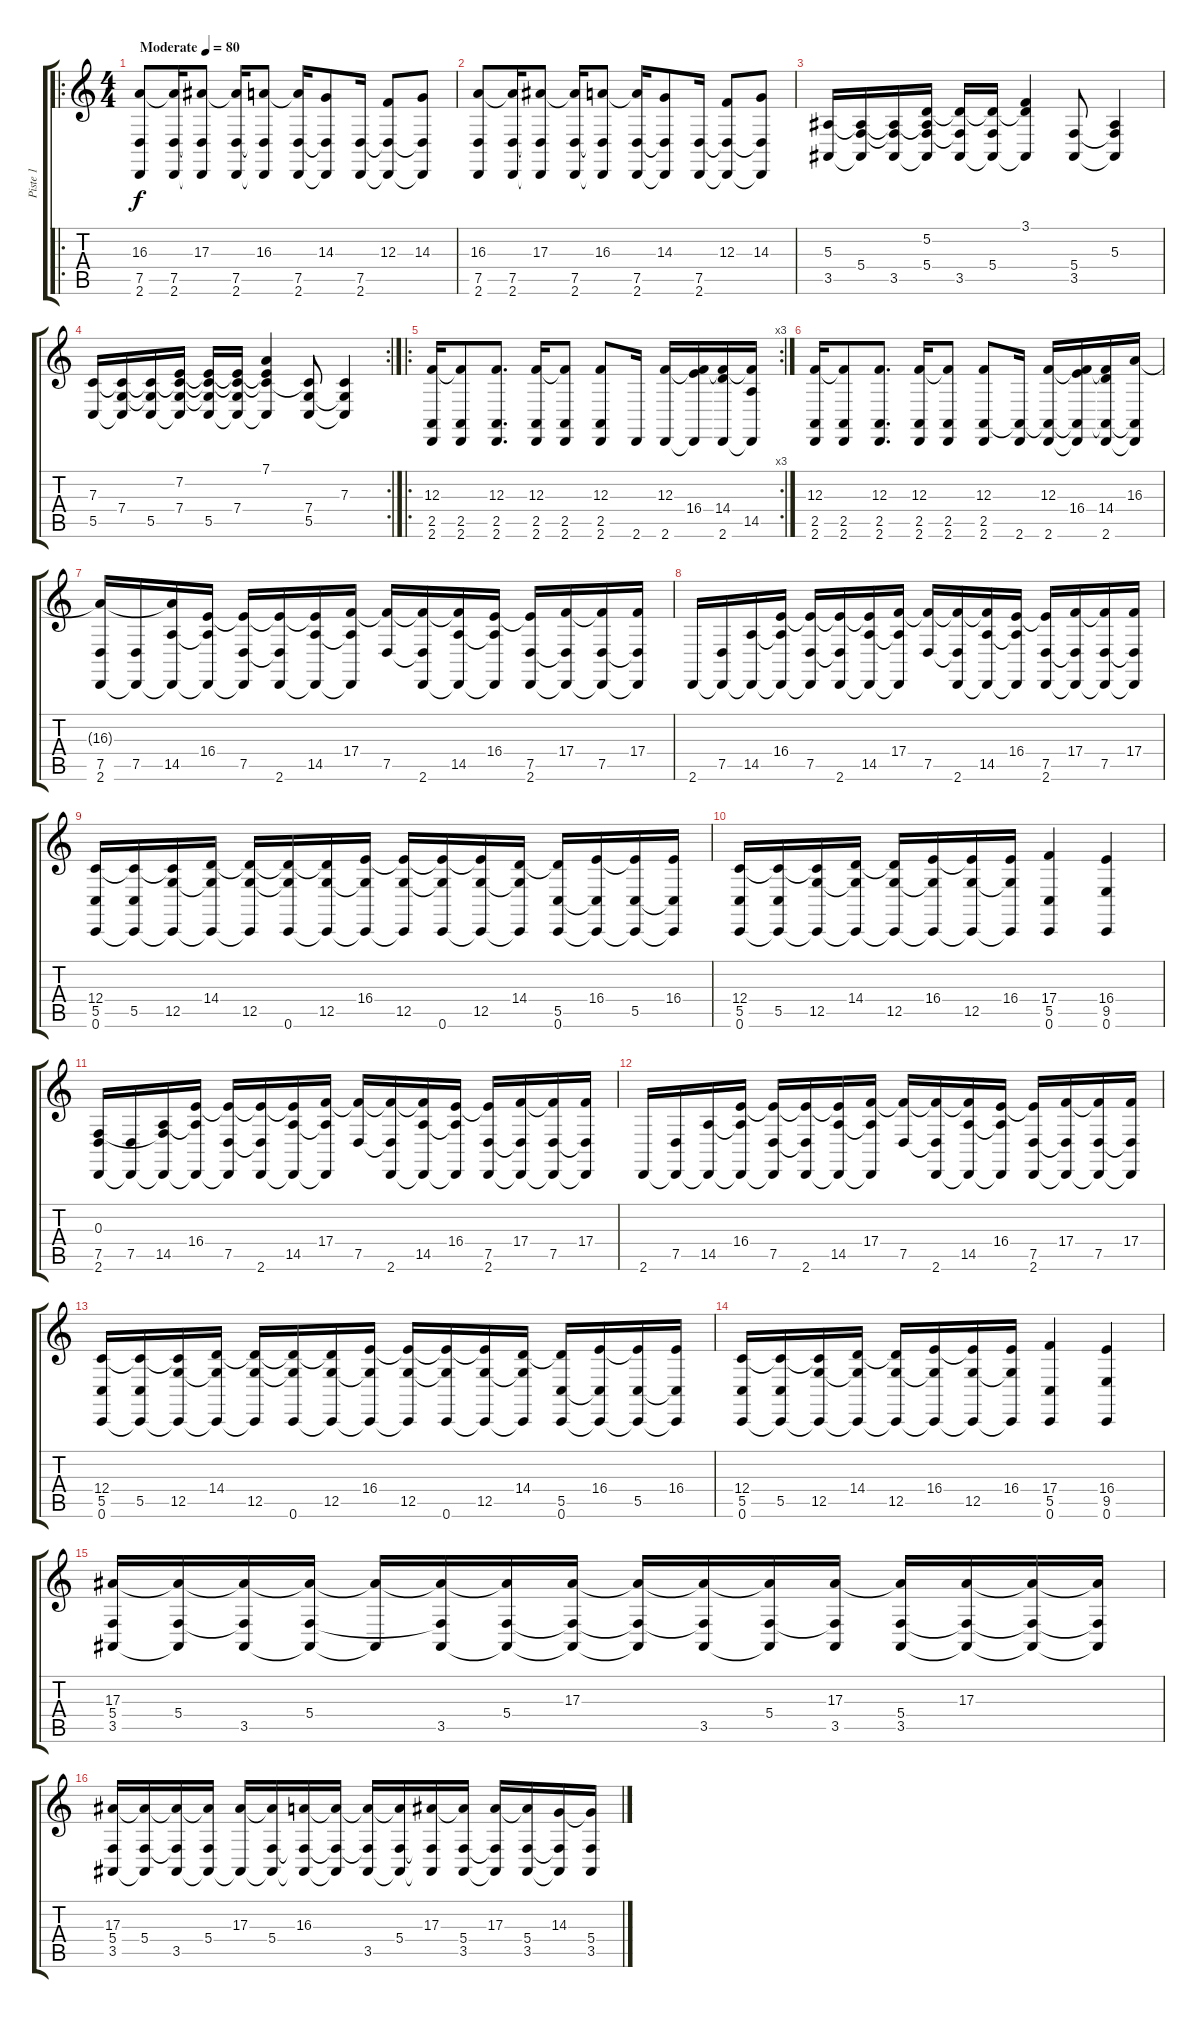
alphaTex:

\track ("Piste 1" "Piste 1") {instrument acousticgrandpiano}
\staff {score tabs}
\tuning (D4 A3 F3 C3 G2 C2) {hide}
\ro
\ts (4 4)
\tempo (80 "Moderate")
\clef g2
\ks c
(16.3 7.5 2.6).8{dy f instrument acousticgrandpiano} (16.3{t} 7.5 2.6).16 (17.3 7.5{t} 2.6{t}).8 (17.3{t} 7.5 2.6).16 (16.3 7.5{t} 2.6{t}).8 (16.3{t} 7.5 2.6).16 (14.3 7.5{t} 2.6{t}).8 (7.5 2.6).16 (12.3 7.5{t} 2.6{t}).8 (14.3 7.5{t} 2.6{t}).8 |
(16.3 7.5 2.6).8 (16.3{t} 7.5 2.6).16 (17.3 7.5{t} 2.6{t}).8 (17.3{t} 7.5 2.6).16 (16.3 7.5{t} 2.6{t}).8 (16.3{t} 7.5 2.6).16 (14.3 7.5{t} 2.6{t}).8 (7.5 2.6).16 (12.3 7.5{t} 2.6{t}).8 (14.3 7.5{t} 2.6{t}).8 |
(5.3 3.5).16 (5.3{t} 5.4 3.5{t}).16 (5.3{t} 5.4{t} 3.5).16 (5.2 5.3{t} 5.4 3.5{t}).16 (5.2{t} 5.4{t} 3.5).16 (5.2{t} 5.4 3.5{t}).16 (3.1 5.2{t} 3.5{t}).4 (5.4 3.5).8 (5.3 5.4{t} 3.5{t}).4 |
\rc 2
(7.3 5.5).16 (7.3{t} 7.4 5.5{t}).16 (7.3{t} 7.4{t} 5.5).16 (7.2 7.3{t} 7.4 5.5{t}).16 (7.2{t} 7.3{t} 7.4{t} 5.5).16 (7.2{t} 7.3{t} 7.4 5.5{t}).16 (7.1 7.2{t} 7.3{t} 5.5{t}).4 (7.3{t} 7.4 5.5).8 (7.3 7.4{t} 5.5{t}).4 |
\ro
\rc 3
(12.3 2.5 2.6).16 (12.3{t} 2.5 2.6).8 (12.3 2.5 2.6).8{d} (12.3 2.5 2.6).16 (12.3{t} 2.5 2.6).8 (12.3 2.5 2.6).8 2.6.16 (12.3 2.6).16 (12.3{t} 16.4 2.6{t}).16 (12.3{t} 14.4 2.6).16 (12.3{t} 14.5 2.6{t}).16 |
(12.3 2.5 2.6).16 (12.3{t} 2.5 2.6).8 (12.3 2.5 2.6).8{d} (12.3 2.5 2.6).16 (12.3{t} 2.5 2.6).8 (12.3 2.5 2.6).8 (2.5{t} 2.6).16 (12.3 2.5{t} 2.6).16 (12.3{t} 16.4 2.5{t} 2.6{t}).16 (12.3{t} 14.4 2.5{t} 2.6).16 (16.3 2.5{t} 2.6{t}).16 |
(16.3{t} 7.5 2.6).16 (7.5 2.6{t}).16 (16.3{t} 14.5 2.6{t}).16 (16.4 14.5{t} 2.6{t}).16 (16.4{t} 7.5 2.6{t}).16 (16.4{t} 7.5{t} 2.6).16 (16.4{t} 14.5 2.6{t}).16 (17.4 14.5{t} 2.6{t}).16 (17.4{t} 7.5).16 (17.4{t} 7.5{t} 2.6).16 (17.4{t} 14.5 2.6{t}).16 (16.4 14.5{t} 2.6{t}).16 (16.4{t} 7.5 2.6).16 (17.4 7.5{t} 2.6{t}).16 (17.4{t} 7.5 2.6{t}).16 (17.4 7.5{t} 2.6{t}).16 |
2.6.16 (7.5 2.6{t}).16 (14.5 2.6{t}).16 (16.4 14.5{t} 2.6{t}).16 (16.4{t} 7.5 2.6{t}).16 (16.4{t} 7.5{t} 2.6).16 (16.4{t} 14.5 2.6{t}).16 (17.4 14.5{t} 2.6{t}).16 (17.4{t} 7.5).16 (17.4{t} 7.5{t} 2.6).16 (17.4{t} 14.5 2.6{t}).16 (16.4 14.5{t} 2.6{t}).16 (16.4{t} 7.5 2.6).16 (17.4 7.5{t} 2.6{t}).16 (17.4{t} 7.5 2.6{t}).16 (17.4 7.5{t} 2.6{t}).16 |
(12.4 5.5 0.6).16 (12.4{t} 5.5 0.6{t}).16 (12.4{t} 12.5 0.6{t}).16 (14.4 12.5{t} 0.6{t}).16 (14.4{t} 12.5 0.6{t}).16 (14.4{t} 12.5{t} 0.6).16 (14.4{t} 12.5 0.6{t}).16 (16.4 12.5{t} 0.6{t}).16 (16.4{t} 12.5 0.6{t}).16 (16.4{t} 12.5{t} 0.6).16 (16.4{t} 12.5 0.6{t}).16 (14.4 12.5{t} 0.6{t}).16 (14.4{t} 5.5 0.6).16 (16.4 5.5{t} 0.6{t}).16 (16.4{t} 5.5 0.6{t}).16 (16.4 5.5{t} 0.6{t}).16 |
(12.4 5.5 0.6).16 (12.4{t} 5.5 0.6{t}).16 (12.4{t} 12.5 0.6{t}).16 (14.4 12.5{t} 0.6{t}).16 (14.4{t} 12.5 0.6{t}).16 (16.4 12.5{t} 0.6{t}).16 (16.4{t} 12.5 0.6{t}).16 (16.4 12.5{t} 0.6{t}).16 (17.4 5.5 0.6).4 (16.4 9.5 0.6).4 |
(0.3 7.5 2.6).16 (7.5 2.6{t}).16 (0.3{t} 14.5 2.6{t}).16 (16.4 14.5{t} 2.6{t}).16 (16.4{t} 7.5 2.6{t}).16 (16.4{t} 7.5{t} 2.6).16 (16.4{t} 14.5 2.6{t}).16 (17.4 14.5{t} 2.6{t}).16 (17.4{t} 7.5).16 (17.4{t} 7.5{t} 2.6).16 (17.4{t} 14.5 2.6{t}).16 (16.4 14.5{t} 2.6{t}).16 (16.4{t} 7.5 2.6).16 (17.4 7.5{t} 2.6{t}).16 (17.4{t} 7.5 2.6{t}).16 (17.4 7.5{t} 2.6{t}).16 |
2.6.16 (7.5 2.6{t}).16 (14.5 2.6{t}).16 (16.4 14.5{t} 2.6{t}).16 (16.4{t} 7.5 2.6{t}).16 (16.4{t} 7.5{t} 2.6).16 (16.4{t} 14.5 2.6{t}).16 (17.4 14.5{t} 2.6{t}).16 (17.4{t} 7.5).16 (17.4{t} 7.5{t} 2.6).16 (17.4{t} 14.5 2.6{t}).16 (16.4 14.5{t} 2.6{t}).16 (16.4{t} 7.5 2.6).16 (17.4 7.5{t} 2.6{t}).16 (17.4{t} 7.5 2.6{t}).16 (17.4 7.5{t} 2.6{t}).16 |
(12.4 5.5 0.6).16 (12.4{t} 5.5 0.6{t}).16 (12.4{t} 12.5 0.6{t}).16 (14.4 12.5{t} 0.6{t}).16 (14.4{t} 12.5 0.6{t}).16 (14.4{t} 12.5{t} 0.6).16 (14.4{t} 12.5 0.6{t}).16 (16.4 12.5{t} 0.6{t}).16 (16.4{t} 12.5 0.6{t}).16 (16.4{t} 12.5{t} 0.6).16 (16.4{t} 12.5 0.6{t}).16 (14.4 12.5{t} 0.6{t}).16 (14.4{t} 5.5 0.6).16 (16.4 5.5{t} 0.6{t}).16 (16.4{t} 5.5 0.6{t}).16 (16.4 5.5{t} 0.6{t}).16 |
(12.4 5.5 0.6).16 (12.4{t} 5.5 0.6{t}).16 (12.4{t} 12.5 0.6{t}).16 (14.4 12.5{t} 0.6{t}).16 (14.4{t} 12.5 0.6{t}).16 (16.4 12.5{t} 0.6{t}).16 (16.4{t} 12.5 0.6{t}).16 (16.4 12.5{t} 0.6{t}).16 (17.4 5.5 0.6).4 (16.4 9.5 0.6).4 |
(17.3 5.4 3.5).16 (17.3{t} 5.4 3.5{t}).16 (17.3{t} 5.4{t} 3.5).16 (17.3{t} 5.4 3.5{t}).16 (17.3{t} 3.5{t}).16 (17.3{t} 5.4{t} 3.5).16 (17.3{t} 5.4 3.5{t}).16 (17.3 5.4{t} 3.5{t}).16 (17.3{t} 5.4{t} 3.5{t}).16 (17.3{t} 5.4{t} 3.5).16 (17.3{t} 5.4 3.5{t}).16 (17.3 5.4{t} 3.5).16 (17.3{t} 5.4 3.5).16 (17.3 5.4{t} 3.5{t}).16 (17.3{t} 5.4{t} 3.5{t}).16 (17.3{t} 5.4{t} 3.5{t}).16 |
(17.3 5.4 3.5).16 (17.3{t} 5.4 3.5{t}).16 (17.3{t} 5.4{t} 3.5).16 (17.3{t} 5.4 3.5{t}).16 (17.3 3.5{t}).16 (17.3{t} 5.4 3.5{t}).16 (16.3 5.4{t} 3.5{t}).16 (16.3{t} 5.4{t} 3.5{t}).16 (16.3{t} 5.4{t} 3.5).16 (16.3{t} 5.4 3.5{t}).16 (17.3 5.4{t} 3.5{t}).16 (17.3{t} 5.4 3.5).16 (17.3 5.4{t} 3.5{t}).16 (17.3{t} 5.4 3.5).16 (14.3 5.4{t} 3.5{t}).16 (14.3{t} 5.4 3.5).16
